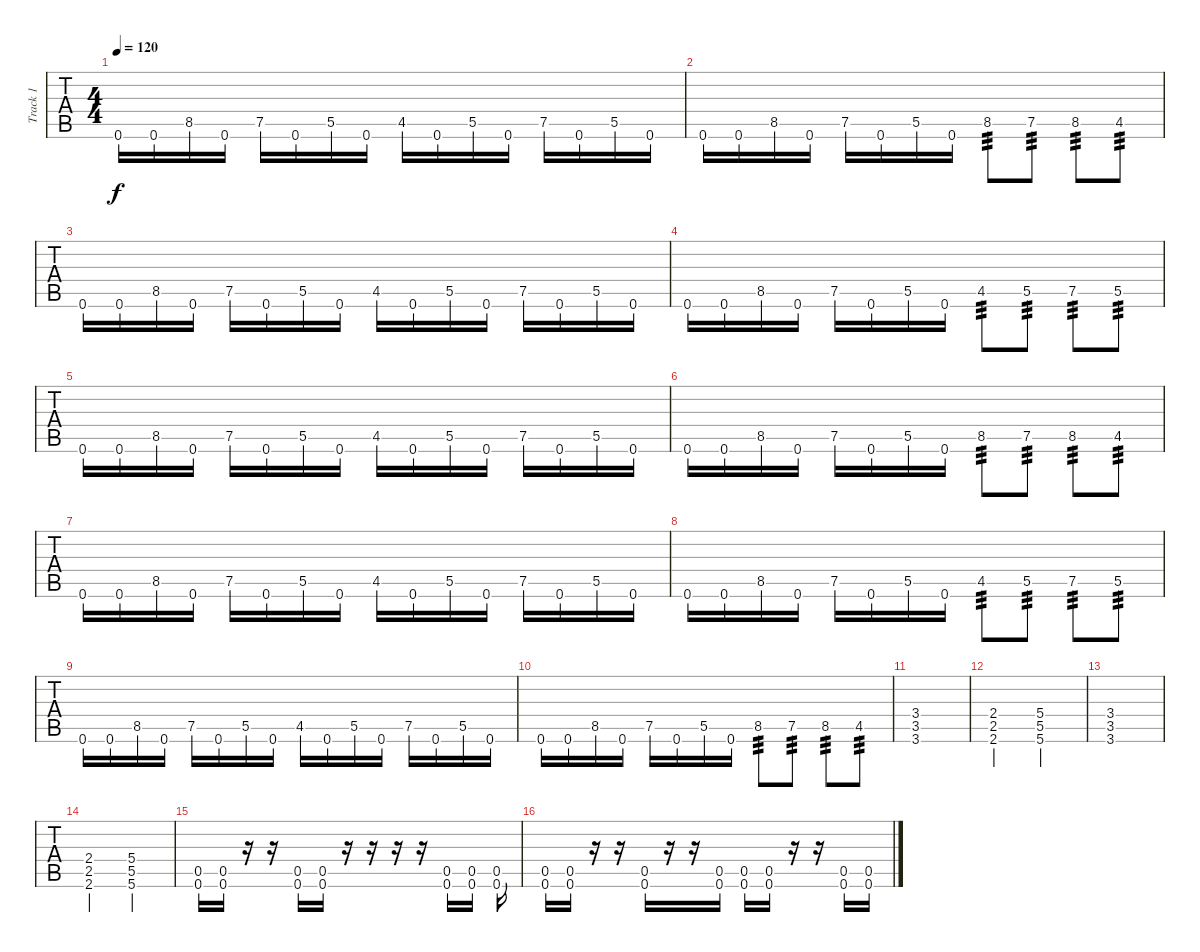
\track ("Track 1" "Track 1") {instrument distortionguitar}
\staff {tabs}
\tuning (D4 A3 F3 C3 G2 C2) {hide}
\ts (4 4)
\tempo 120
\clef g2
\ks c
0.6.16{dy f} 0.6.16 8.5.16 0.6.16 7.5.16 0.6.16 5.5.16 0.6.16 4.5.16 0.6.16 5.5.16 0.6.16 7.5.16 0.6.16 5.5.16 0.6.16 |
0.6.16 0.6.16 8.5.16 0.6.16 7.5.16 0.6.16 5.5.16 0.6.16 8.5.8{tp 3} 7.5.8{tp 3} 8.5.8{tp 3} 4.5.8{tp 3} |
0.6.16 0.6.16 8.5.16 0.6.16 7.5.16 0.6.16 5.5.16 0.6.16 4.5.16 0.6.16 5.5.16 0.6.16 7.5.16 0.6.16 5.5.16 0.6.16 |
0.6.16 0.6.16 8.5.16 0.6.16 7.5.16 0.6.16 5.5.16 0.6.16 4.5.8{tp 3} 5.5.8{tp 3} 7.5.8{tp 3} 5.5.8{tp 3} |
0.6.16 0.6.16 8.5.16 0.6.16 7.5.16 0.6.16 5.5.16 0.6.16 4.5.16 0.6.16 5.5.16 0.6.16 7.5.16 0.6.16 5.5.16 0.6.16 |
0.6.16 0.6.16 8.5.16 0.6.16 7.5.16 0.6.16 5.5.16 0.6.16 8.5.8{tp 3} 7.5.8{tp 3} 8.5.8{tp 3} 4.5.8{tp 3} |
0.6.16 0.6.16 8.5.16 0.6.16 7.5.16 0.6.16 5.5.16 0.6.16 4.5.16 0.6.16 5.5.16 0.6.16 7.5.16 0.6.16 5.5.16 0.6.16 |
0.6.16 0.6.16 8.5.16 0.6.16 7.5.16 0.6.16 5.5.16 0.6.16 4.5.8{tp 3} 5.5.8{tp 3} 7.5.8{tp 3} 5.5.8{tp 3} |
0.6.16 0.6.16 8.5.16 0.6.16 7.5.16 0.6.16 5.5.16 0.6.16 4.5.16 0.6.16 5.5.16 0.6.16 7.5.16 0.6.16 5.5.16 0.6.16 |
0.6.16 0.6.16 8.5.16 0.6.16 7.5.16 0.6.16 5.5.16 0.6.16 8.5.8{tp 3} 7.5.8{tp 3} 8.5.8{tp 3} 4.5.8{tp 3} |
(3.4 3.5 3.6).1 |
(2.4 2.5 2.6).2 (5.4 5.5 5.6).2 |
(3.4 3.5 3.6).1 |
(2.4 2.5 2.6).2 (5.4 5.5 5.6).2 |
(0.5 0.6).16 (0.5 0.6).16 r.16 r.16 (0.5 0.6).16 (0.5 0.6).16 r.16 r.16 r.16 r.16 (0.5 0.6).16 (0.5 0.6).16 (0.5 0.6).16 |
(0.5 0.6).16 (0.5 0.6).16 r.16 r.16 (0.5 0.6).16 r.16 r.16 (0.5 0.6).16 (0.5 0.6).16 (0.5 0.6).16 r.16 r.16 (0.5 0.6).16 (0.5 0.6).16
